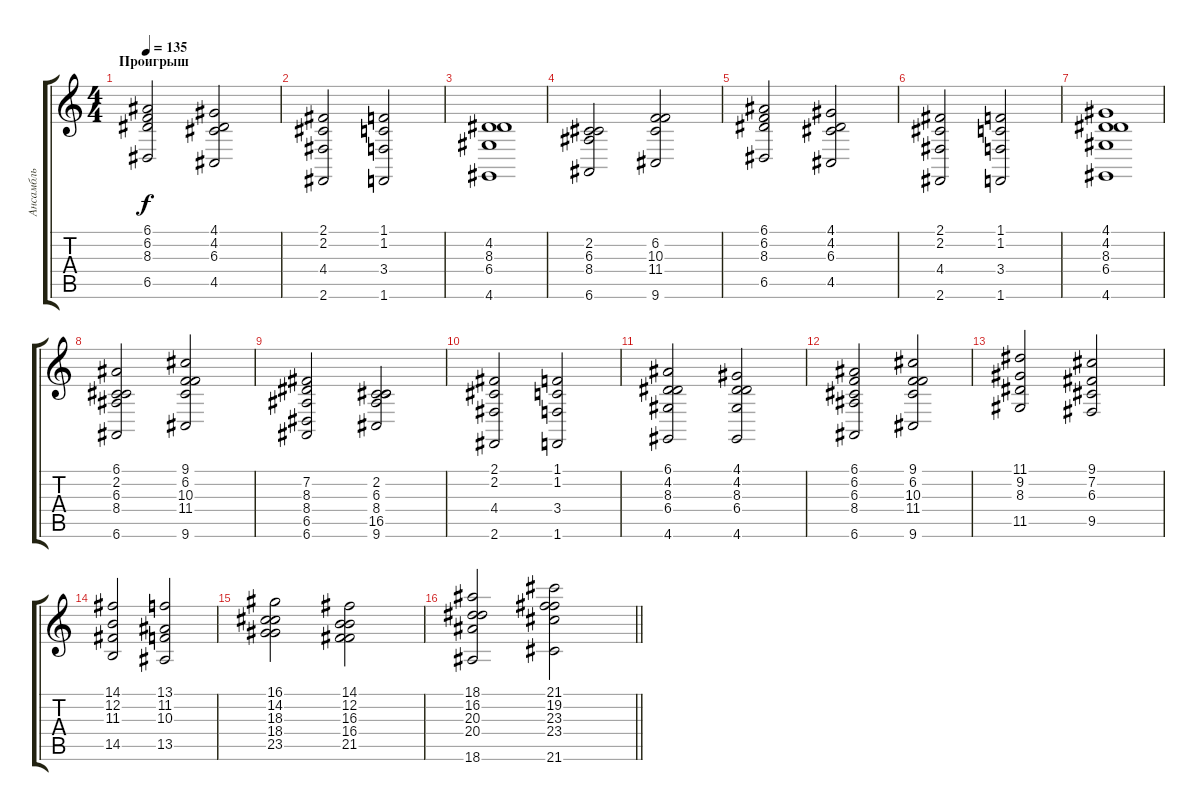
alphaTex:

\track ("Ансамбль" "Ансамбль") {instrument synthstrings1}
\staff {score tabs}
\tuning (E4 B3 G3 D3 A2 E2) {hide}
\ts (4 4)
\section ("" "Проигрыш")
\tempo 135
\clef g2
\ks c
(6.1 6.2 8.3 6.5).2{dy f} (4.1 4.2 6.3 4.5).2 |
(2.1 2.2 4.4 2.6).2 (1.1 1.2 3.4 1.6).2 |
(4.2 8.3 6.4 4.6).1 |
(2.2 6.3 8.4 6.6).2 (6.2 10.3 11.4 9.6).2 |
(6.1 6.2 8.3 6.5).2 (4.1 4.2 6.3 4.5).2 |
(2.1 2.2 4.4 2.6).2 (1.1 1.2 3.4 1.6).2 |
(4.1 4.2 8.3 6.4 4.6).1 |
(6.1 2.2 6.3 8.4 6.6).2 (9.1 6.2 10.3 11.4 9.6).2 |
(7.2 8.3 8.4 6.5 6.6).2 (2.2 6.3 8.4 16.5 9.6).2 |
(2.1 2.2 4.4 2.6).2 (1.1 1.2 3.4 1.6).2 |
(6.1 4.2 8.3 6.4 4.6).2 (4.1 4.2 8.3 6.4 4.6).2 |
(6.1 6.2 6.3 8.4 6.6).2 (9.1 6.2 10.3 11.4 9.6).2 |
(11.1 9.2 8.3 11.5).2 (9.1 7.2 6.3 9.5).2 |
(14.1 12.2 11.3 14.5).2 (13.1 11.2 10.3 13.5).2 |
(16.1 14.2 18.3 18.4 23.5).2 (14.1 12.2 16.3 16.4 21.5).2 |
\barLineRight lightlight
(18.1 16.2 20.3 20.4 18.6).2 (21.1 19.2 23.3 23.4 21.6).2
